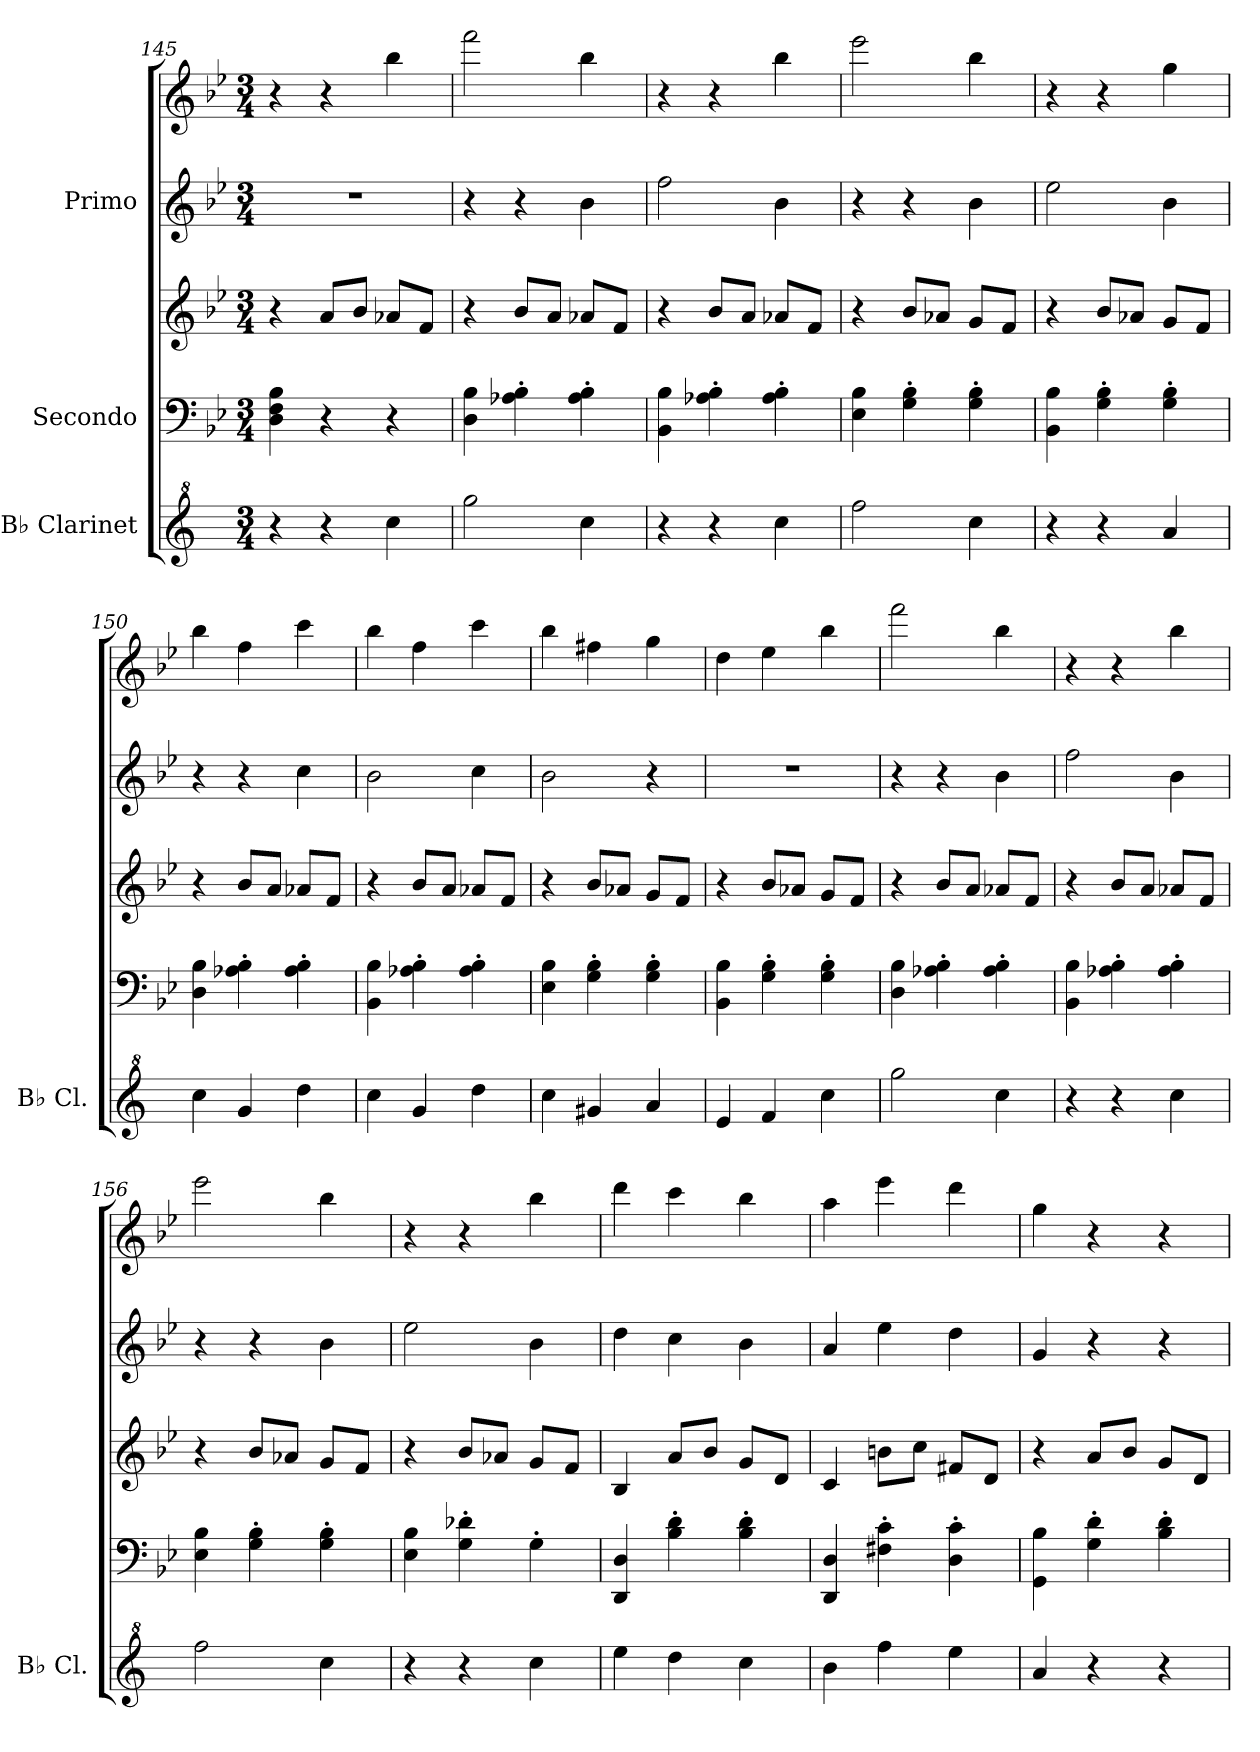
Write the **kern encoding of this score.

**kern	**kern	**kern	**kern	**kern
*part3	*part2	*part2	*part1	*part1
*staff5	*staff4	*staff3	*staff2	*staff1
*I"B♭ Clarinet	*I"Secondo	*	*I"Primo	*
*I'B♭ Cl.	*	*	*	*
*clefG^2	*clefF4	*clefG2	*clefG2	*clefG2
*ITrd1c2	*	*	*	*
*k[b-e-]	*k[b-e-]	*k[b-e-]	*k[b-e-]	*k[b-e-]
*M3/4	*M3/4	*M3/4	*M3/4	*M3/4
=145	=145	=145	=145	=145
4r	4D\ 4F\ 4B-\	4r	2.r	4r
4r	4r	8a/L	.	4r
.	.	8b-/J	.	.
4bb-\	4r	8a-X/L	.	4bb-\
.	.	8f/J	.	.
=146	=146	=146	=146	=146
2fff\	4D\ 4B-\	4r	4r	2fff\
.	4A-X\' 4B-\'	8b-/L	4r	.
.	.	8a/J	.	.
4bb-\	4A-\' 4B-\'	8a-X/L	4b-\	4bb-\
.	.	8f/J	.	.
=147	=147	=147	=147	=147
4r	4BB-\ 4B-\	4r	2ff\	4r
4r	4A-X\' 4B-\'	8b-/L	.	4r
.	.	8a/J	.	.
4bb-\	4A-\' 4B-\'	8a-X/L	4b-\	4bb-\
.	.	8f/J	.	.
=148	=148	=148	=148	=148
2eee-\	4E-\ 4B-\	4r	4r	2eee-\
.	4G\' 4B-\'	8b-/L	4r	.
.	.	8a-X/J	.	.
4bb-\	4G\' 4B-\'	8g/L	4b-\	4bb-\
.	.	8f/J	.	.
=149	=149	=149	=149	=149
4r	4BB-\ 4B-\	4r	2ee-\	4r
4r	4G\' 4B-\'	8b-/L	.	4r
.	.	8a-X/J	.	.
4gg/	4G\' 4B-\'	8g/L	4b-\	4gg\
.	.	8f/J	.	.
=150	=150	=150	=150	=150
4bb-\	4D\ 4B-\	4r	4r	4bb-\
4ff/	4A-X\' 4B-\'	8b-/L	4r	4ff\
.	.	8a/J	.	.
4ccc\	4A-\' 4B-\'	8a-X/L	4cc\	4ccc\
.	.	8f/J	.	.
=151	=151	=151	=151	=151
4bb-\	4BB-\ 4B-\	4r	2b-\	4bb-\
4ff/	4A-X\' 4B-\'	8b-/L	.	4ff\
.	.	8a/J	.	.
4ccc\	4A-\' 4B-\'	8a-X/L	4cc\	4ccc\
.	.	8f/J	.	.
=152	=152	=152	=152	=152
4bb-\	4E-\ 4B-\	4r	2b-\	4bb-\
4ff#X/	4G\' 4B-\'	8b-/L	.	4ff#X\
.	.	8a-X/J	.	.
4gg/	4G\' 4B-\'	8g/L	4r	4gg\
.	.	8f/J	.	.
=153	=153	=153	=153	=153
4dd/	4BB-\ 4B-\	4r	2.r	4dd\
4ee-/	4G\' 4B-\'	8b-/L	.	4ee-\
.	.	8a-X/J	.	.
4bb-\	4G\' 4B-\'	8g/L	.	4bb-\
.	.	8f/J	.	.
=154	=154	=154	=154	=154
2fff\	4D\ 4B-\	4r	4r	2fff\
.	4A-X\' 4B-\'	8b-/L	4r	.
.	.	8a/J	.	.
4bb-\	4A-\' 4B-\'	8a-X/L	4b-\	4bb-\
.	.	8f/J	.	.
=155	=155	=155	=155	=155
4r	4BB-\ 4B-\	4r	2ff\	4r
4r	4A-X\' 4B-\'	8b-/L	.	4r
.	.	8a/J	.	.
4bb-\	4A-\' 4B-\'	8a-X/L	4b-\	4bb-\
.	.	8f/J	.	.
!!LO:LB:g=z
=156	=156	=156	=156	=156
2eee-\	4E-\ 4B-\	4r	4r	2eee-\
.	4G\' 4B-\'	8b-/L	4r	.
.	.	8a-X/J	.	.
4bb-\	4G\' 4B-\'	8g/L	4b-\	4bb-\
.	.	8f/J	.	.
=157	=157	=157	=157	=157
4r	4E-\ 4B-\	4r	2ee-\	4r
4r	4G\' 4d-X\'	8b-/L	.	4r
.	.	8a-X/J	.	.
4bb-\	4G'\	8g/L	4b-\	4bb-\
.	.	8f/J	.	.
=158	=158	=158	=158	=158
4ddd\	4DD/ 4D/	4B-/	4dd\	4ddd\
4ccc\	4B-\' 4d\'	8a/L	4cc\	4ccc\
.	.	8b-/J	.	.
4bb-\	4B-\' 4d\'	8g/L	4b-\	4bb-\
.	.	8d/J	.	.
=159	=159	=159	=159	=159
4aa\	4DD/ 4D/	4c/	4a/	4aa\
4eee-\	4F#X\' 4c\'	8bn\L	4ee-\	4eee-\
.	.	8cc\J	.	.
4ddd\	4D\' 4c\'	8f#X/L	4dd\	4ddd\
.	.	8d/J	.	.
=160	=160	=160	=160	=160
4gg/	4GG\ 4B-\	4r	4g/	4gg\
4r	4G\' 4d\'	8a/L	4r	4r
.	.	8b-/J	.	.
4r	4B-\' 4d\'	8g/L	4r	4r
.	.	8d/J	.	.
=	=	=	=	=
*-	*-	*-	*-	*-
